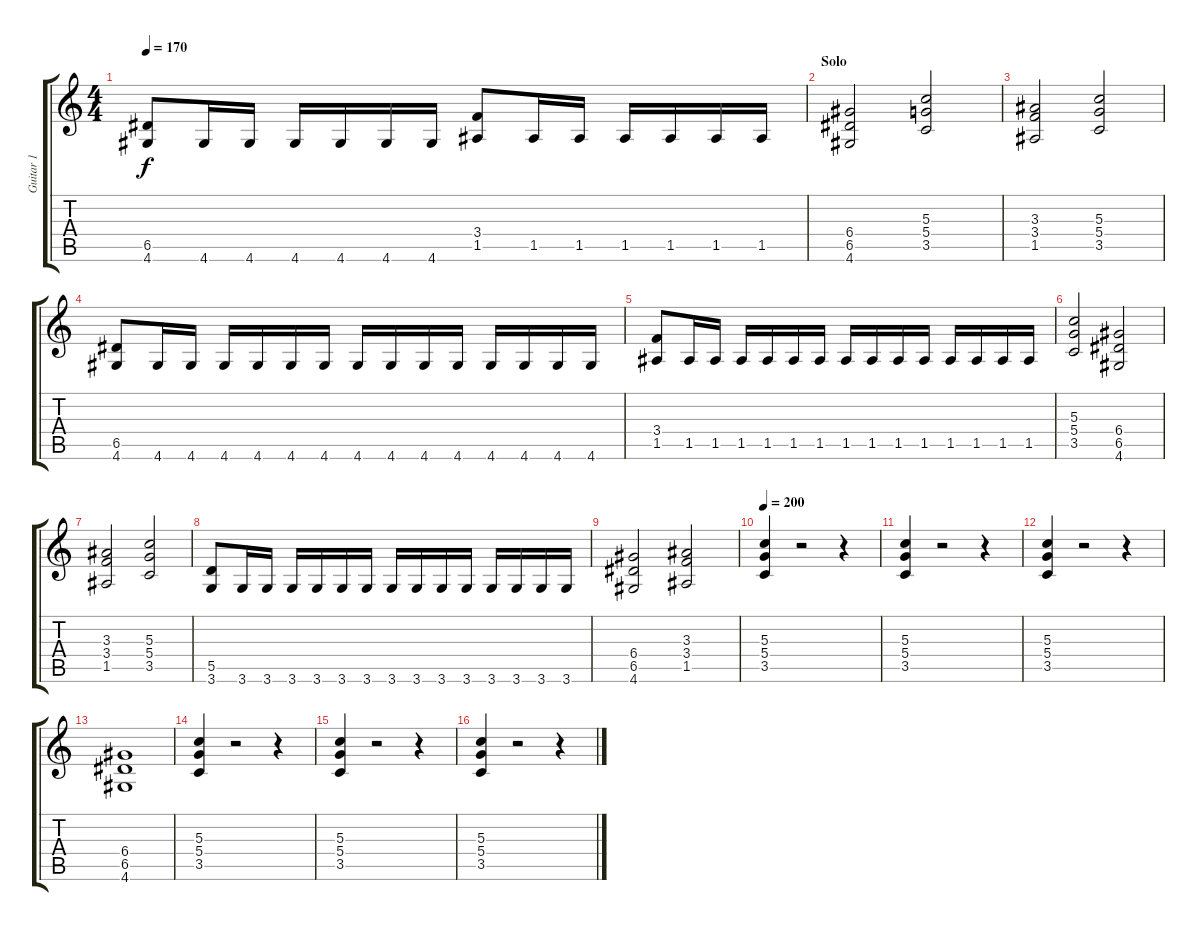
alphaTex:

\track ("Guitar 1 " "Guitar 1 ") {instrument overdrivenguitar}
\staff {score tabs}
\tuning (E4 B3 G3 D3 A2 E2) {hide}
\ts (4 4)
\tempo 170
\clef g2
\ks c
(6.5 4.6).8{dy f} 4.6.16 4.6.16 4.6.16 4.6.16 4.6.16 4.6.16 (3.4 1.5).8 1.5.16 1.5.16 1.5.16 1.5.16 1.5.16 1.5.16 |
\section ("" "Solo")
(6.4 6.5 4.6).2 (5.3 5.4 3.5).2 |
(3.3 3.4 1.5).2 (5.3 5.4 3.5).2 |
(6.5 4.6).8 4.6.16 4.6.16 4.6.16 4.6.16 4.6.16 4.6.16 4.6.16 4.6.16 4.6.16 4.6.16 4.6.16 4.6.16 4.6.16 4.6.16 |
(3.4 1.5).8 1.5.16 1.5.16 1.5.16 1.5.16 1.5.16 1.5.16 1.5.16 1.5.16 1.5.16 1.5.16 1.5.16 1.5.16 1.5.16 1.5.16 |
(5.3 5.4 3.5).2 (6.4 6.5 4.6).2 |
(3.3 3.4 1.5).2 (5.3 5.4 3.5).2 |
(5.5 3.6).8 3.6.16 3.6.16 3.6.16 3.6.16 3.6.16 3.6.16 3.6.16 3.6.16 3.6.16 3.6.16 3.6.16 3.6.16 3.6.16 3.6.16 |
(6.4 6.5 4.6).2 (3.3 3.4 1.5).2 |
\section ("" "")
\tempo 200
(5.3 5.4 3.5).4 r.2 r.4 |
(5.3 5.4 3.5).4 r.2 r.4 |
(5.3 5.4 3.5).4 r.2 r.4 |
(6.4 6.5 4.6).1 |
(5.3 5.4 3.5).4 r.2 r.4 |
(5.3 5.4 3.5).4 r.2 r.4 |
(5.3 5.4 3.5).4 r.2 r.4
